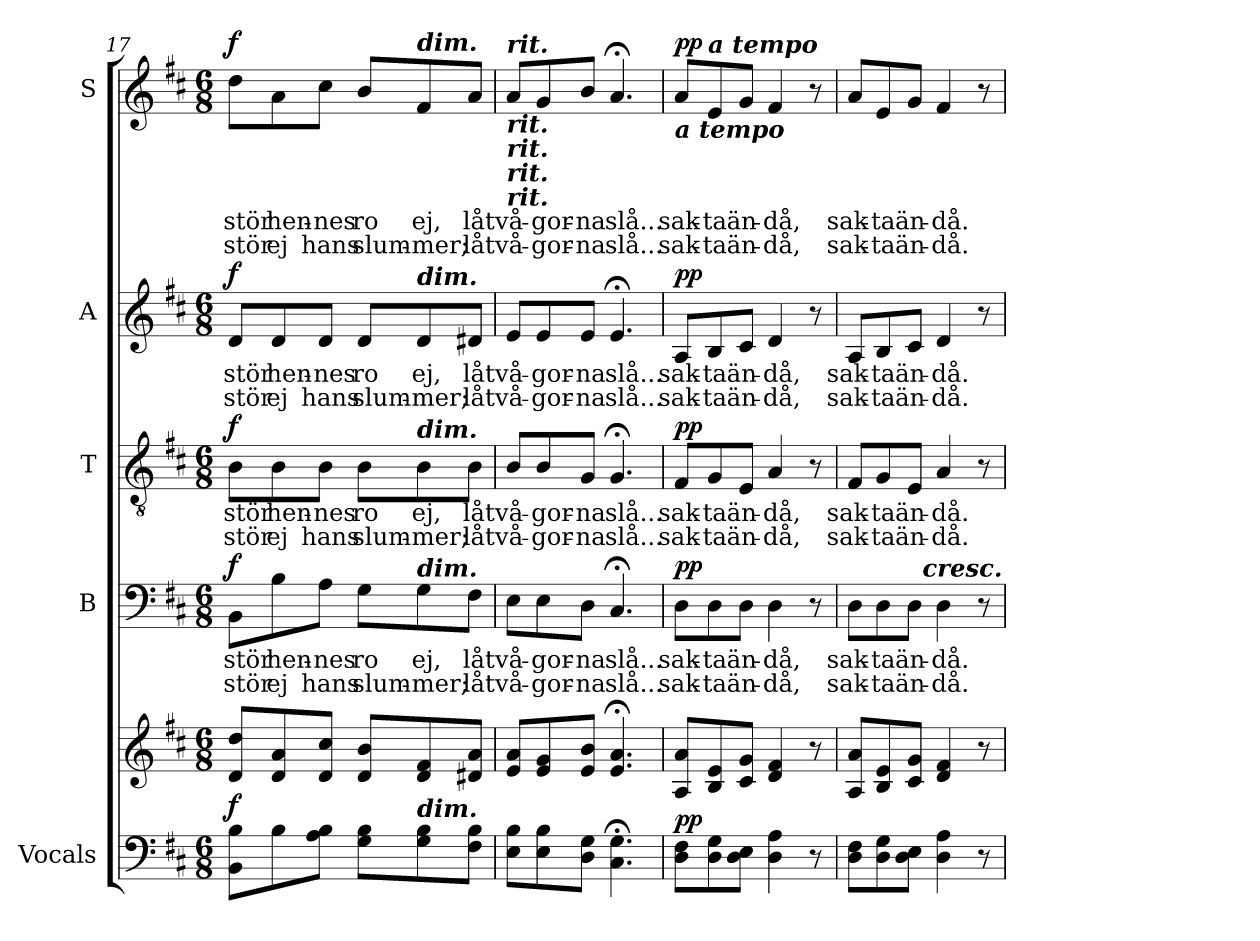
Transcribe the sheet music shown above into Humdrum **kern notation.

**kern	**kern	**dynam	**kern	**text	**text	**dynam	**kern	**text	**text	**dynam	**kern	**text	**text	**dynam	**kern	**text	**text	**dynam
*part5	*part5	*part5	*part4	*part4	*part4	*part4	*part3	*part3	*part3	*part3	*part2	*part2	*part2	*part2	*part1	*part1	*part1	*part1
*staff6	*staff5	*staff5/6	*staff4	*staff4	*staff4	*staff4	*staff3	*staff3	*staff3	*staff3	*staff2	*staff2	*staff2	*staff2	*staff1	*staff1	*staff1	*staff1
*I"Vocals	*	*	*I"B	*	*	*	*I"T	*	*	*	*I"A	*	*	*	*I"S	*	*	*
!!LO:PB:g=z
*clefF4	*clefG2	*	*clefF4	*	*	*	*clefGv2	*	*	*	*clefG2	*	*	*	*clefG2	*	*	*
*k[f#c#]	*k[f#c#]	*	*k[f#c#]	*	*	*	*k[f#c#]	*	*	*	*k[f#c#]	*	*	*	*k[f#c#]	*	*	*
*D:	*D:	*	*D:	*	*	*	*D:	*	*	*	*D:	*	*	*	*D:	*	*	*
*M6/8	*M6/8	*	*M6/8	*	*	*	*M6/8	*	*	*	*M6/8	*	*	*	*M6/8	*	*	*
=17	=17	=17	=17	=17	=17	=17	=17	=17	=17	=17	=17	=17	=17	=17	=17	=17	=17	=17
!	!	!	!	!LO:LY:b	!LO:LY:b	!	!	!	!	!	!	!	!	!	!	!	!	!
!	!	!	!	!	!	!	!	!LO:LY:b	!LO:LY:b	!	!	!	!	!	!	!	!	!
!	!	!	!	!	!	!	!	!	!	!	!	!LO:LY:b	!LO:LY:b	!	!	!	!	!
!	!	!LO:DY:a=2	!	!	!	!LO:DY:a	!	!	!	!LO:DY:a	!	!	!	!LO:DY:a	!	!LO:LY:b	!LO:LY:b	!LO:DY:a
8BB\ 8B\L	8d/ 8dd/L	f	8BB\L	stör	stör	f	8B\L	stör	stör	f	8d/L	stör	stör	f	8dd\L	stör	stör	f
!	!	!	!	!LO:LY:b	!LO:LY:b	!	!	!	!	!	!	!	!	!	!	!	!	!
!	!	!	!	!	!	!	!	!LO:LY:b	!LO:LY:b	!	!	!	!	!	!	!	!	!
!	!	!	!	!	!	!	!	!	!	!	!	!LO:LY:b	!LO:LY:b	!	!	!	!	!
!	!	!	!	!	!	!	!	!	!	!	!	!	!	!	!	!LO:LY:b	!LO:LY:b	!
8B\	8d/ 8a/	.	8B\	hen-	ej	.	8B\	hen-	ej	.	8d/	hen-	ej	.	8a\	hen-	ej	.
!	!	!	!	!LO:LY:b	!LO:LY:b	!	!	!	!	!	!	!	!	!	!	!	!	!
!	!	!	!	!	!	!	!	!LO:LY:b	!LO:LY:b	!	!	!	!	!	!	!	!	!
!	!	!	!	!	!	!	!	!	!	!	!	!LO:LY:b	!LO:LY:b	!	!	!	!	!
!	!	!	!	!	!	!	!	!	!	!	!	!	!	!	!	!LO:LY:b	!LO:LY:b	!
8A\ 8B\J	8d/ 8cc#/J	.	8A\J	-nes	hans	.	8B\J	-nes	hans	.	8d/J	-nes	hans	.	8cc#\J	-nes	hans	.
!	!	!	!	!LO:LY:b	!LO:LY:b	!	!	!	!	!	!	!	!	!	!	!	!	!
!	!	!	!	!	!	!	!	!LO:LY:b	!LO:LY:b	!	!	!	!	!	!	!	!	!
!	!	!	!	!	!	!	!	!	!	!	!	!LO:LY:b	!LO:LY:b	!	!	!	!	!
!	!	!	!	!	!	!	!	!	!	!	!	!	!	!	!	!LO:LY:b	!LO:LY:b	!
8G\ 8B\L	8d/ 8b/L	.	8G\L	ro	slum-	.	8B\L	ro	slum-	.	8d/L	ro	slum-	.	8b/L	ro	slum-	.
!	!	!	!	!LO:LY:b	!LO:LY:b	!	!	!	!	!	!	!	!	!	!	!	!	!
!	!	!	!	!	!	!	!	!LO:LY:b	!LO:LY:b	!	!	!	!	!	!	!	!	!
!	!	!	!	!	!	!	!	!	!	!	!	!LO:LY:b	!LO:LY:b	!	!	!	!	!
!	!	!	!	!	!	!	!	!	!	!	!	!	!	!	!LO:TX:a:Bi:t=dim.	!	!	!
!	!	!	!	!	!	!	!	!	!	!	!LO:TX:a:Bi:t=dim.	!	!	!	!	!	!	!
!	!	!	!	!	!	!	!LO:TX:a:Bi:t=dim.	!	!	!	!	!	!	!	!	!	!	!
!	!	!	!LO:TX:a:Bi:t=dim.	!	!	!	!	!	!	!	!	!	!	!	!	!	!	!
!LO:TX:a:Bi:t=dim.	!	!	!	!	!	!	!	!	!	!	!	!	!	!	!	!	!	!
!	!	!	!	!	!	!	!	!	!	!	!	!	!	!	!	!LO:LY:b	!LO:LY:b	!
8G\ 8B\	8d/ 8f#/	.	8G\	ej,	-mer;	.	8B\	ej,	-mer;	.	8d/	ej,	-mer;	.	8f#/	ej,	-mer;	.
!	!	!	!	!LO:LY:b	!LO:LY:b	!	!	!	!	!	!	!	!	!	!	!	!	!
!	!	!	!	!	!	!	!	!LO:LY:b	!LO:LY:b	!	!	!	!	!	!	!	!	!
!	!	!	!	!	!	!	!	!	!	!	!	!LO:LY:b	!LO:LY:b	!	!	!	!	!
!	!	!	!	!	!	!	!	!	!	!	!	!	!	!	!	!LO:LY:b	!LO:LY:b	!
8F#\ 8B\J	8d#X/ 8a/J	.	8F#\J	låt	låt	.	8B\J	låt	låt	.	8d#X/J	låt	låt	.	8a/J	låt	låt	.
=18	=18	=18	=18	=18	=18	=18	=18	=18	=18	=18	=18	=18	=18	=18	=18	=18	=18	=18
!	!	!	!	!LO:LY:b	!LO:LY:b	!	!	!	!	!	!	!	!	!	!	!	!	!
!	!	!	!	!	!	!	!	!LO:LY:b	!LO:LY:b	!	!	!	!	!	!	!	!	!
!	!	!	!	!	!	!	!	!	!	!	!	!LO:LY:b	!LO:LY:b	!	!	!	!	!
!	!	!	!	!	!	!	!	!	!	!	!	!	!	!	!LO:TX:a:Bi:t=rit.	!	!	!
!	!	!	!	!	!	!	!	!	!	!	!	!	!	!	!LO:TX:b:Bi:t=rit.	!	!	!
!	!	!	!	!	!	!	!	!	!	!	!	!	!	!	!LO:TX:b:Bi:t=rit.	!	!	!
!	!	!	!	!	!	!	!	!	!	!	!	!	!	!	!LO:TX:b:Bi:t=rit.	!	!	!
!	!	!	!	!	!	!	!	!	!	!	!	!	!	!	!LO:TX:b:Bi:t=rit.	!	!	!
!	!	!	!	!	!	!	!	!	!	!	!	!	!	!	!	!LO:LY:b	!LO:LY:b	!
8E\ 8B\L	8e/ 8a/L	.	8E\L	vå-	vå-	.	8B/L	vå-	vå-	.	8e/L	vå-	vå-	.	8a/L	vå-	vå-	.
!	!	!	!	!LO:LY:b	!LO:LY:b	!	!	!	!	!	!	!	!	!	!	!	!	!
!	!	!	!	!	!	!	!	!LO:LY:b	!LO:LY:b	!	!	!	!	!	!	!	!	!
!	!	!	!	!	!	!	!	!	!	!	!	!LO:LY:b	!LO:LY:b	!	!	!	!	!
!	!	!	!	!	!	!	!	!	!	!	!	!	!	!	!	!LO:LY:b	!LO:LY:b	!
8E\ 8B\	8e/ 8g/	.	8E\	-gor-	-gor-	.	8B/	-gor-	-gor-	.	8e/	-gor-	-gor-	.	8g/	-gor-	-gor-	.
!	!	!	!	!LO:LY:b	!LO:LY:b	!	!	!	!	!	!	!	!	!	!	!	!	!
!	!	!	!	!	!	!	!	!LO:LY:b	!LO:LY:b	!	!	!	!	!	!	!	!	!
!	!	!	!	!	!	!	!	!	!	!	!	!LO:LY:b	!LO:LY:b	!	!	!	!	!
!	!	!	!	!	!	!	!	!	!	!	!	!	!	!	!	!LO:LY:b	!LO:LY:b	!
8D\ 8G\J	8e/ 8b/J	.	8D\J	-na	-na	.	8G/J	-na	-na	.	8e/J	-na	-na	.	8b/J	-na	-na	.
!	!	!	!	!LO:LY:b	!LO:LY:b	!	!	!	!	!	!	!	!	!	!	!	!	!
!	!	!	!	!	!	!	!	!LO:LY:b	!LO:LY:b	!	!	!	!	!	!	!	!	!
!	!	!	!	!	!	!	!	!	!	!	!	!LO:LY:b	!LO:LY:b	!	!	!	!	!
!	!	!	!	!	!	!	!	!	!	!	!	!	!	!	!	!LO:LY:b	!LO:LY:b	!
4.C#\;< 4.G\;<	4.e/;< 4.a/;<	.	4.C#;</	slå...	slå...	.	4.G;</	slå...	slå...	.	4.e;</	slå...	slå...	.	4.a;</	slå...	slå...	.
=19	=19	=19	=19	=19	=19	=19	=19	=19	=19	=19	=19	=19	=19	=19	=19	=19	=19	=19
!	!	!	!	!LO:LY:b	!LO:LY:b	!	!	!	!	!	!	!	!	!	!	!	!	!
!	!	!	!	!	!	!	!	!LO:LY:b	!LO:LY:b	!	!	!	!	!	!	!	!	!
!	!	!	!	!	!	!	!	!	!	!	!	!LO:LY:b	!LO:LY:b	!	!	!	!	!
!	!	!	!	!	!	!	!	!	!	!	!	!	!	!	!LO:TX:b:Bi:t=a tempo	!	!	!
!	!	!LO:DY:a=2	!	!	!	!LO:DY:a	!	!	!	!LO:DY:a	!	!	!	!LO:DY:a	!	!LO:LY:b	!LO:LY:b	!LO:DY:a
8D\ 8F#\L	8A/ 8a/L	pp	8D\L	sak-	sak-	pp	8F#/L	sak-	sak-	pp	8A/L	sak-	sak-	pp	8a/L	sak-	sak-	pp
!	!	!	!	!LO:LY:b	!LO:LY:b	!	!	!	!	!	!	!	!	!	!	!	!	!
!	!	!	!	!	!	!	!	!LO:LY:b	!LO:LY:b	!	!	!	!	!	!	!	!	!
!	!	!	!	!	!	!	!	!	!	!	!	!LO:LY:b	!LO:LY:b	!	!	!	!	!
!	!	!	!	!	!	!	!	!	!	!	!	!	!	!	!LO:TX:a:Bi:t=a tempo	!	!	!
!	!	!	!	!	!	!	!	!	!	!	!	!	!	!	!	!LO:LY:b	!LO:LY:b	!
8D\ 8G\	8B/ 8e/	.	8D\	-ta	-ta	.	8G/	-ta	-ta	.	8B/	-ta	-ta	.	8e/	-ta	-ta	.
!	!	!	!	!LO:LY:b	!LO:LY:b	!	!	!	!	!	!	!	!	!	!	!	!	!
!	!	!	!	!	!	!	!	!LO:LY:b	!LO:LY:b	!	!	!	!	!	!	!	!	!
!	!	!	!	!	!	!	!	!	!	!	!	!LO:LY:b	!LO:LY:b	!	!	!	!	!
!	!	!	!	!	!	!	!	!	!	!	!	!	!	!	!	!LO:LY:b	!LO:LY:b	!
8D\ 8E\J	8c#/ 8g/J	.	8D\J	än-	än-	.	8E/J	än-	än-	.	8c#/J	än-	än-	.	8g/J	än-	än-	.
!	!	!	!	!LO:LY:b	!LO:LY:b	!	!	!	!	!	!	!	!	!	!	!	!	!
!	!	!	!	!	!	!	!	!LO:LY:b	!LO:LY:b	!	!	!	!	!	!	!	!	!
!	!	!	!	!	!	!	!	!	!	!	!	!LO:LY:b	!LO:LY:b	!	!	!	!	!
!	!	!	!	!	!	!	!	!	!	!	!	!	!	!	!	!LO:LY:b	!LO:LY:b	!
4D\ 4A\	4d/ 4f#/	.	4D\	-då,	-då,	.	4A/	-då,	-då,	.	4d/	-då,	-då,	.	4f#/	-då,	-då,	.
8r	8r	.	8r	.	.	.	8r	.	.	.	8r	.	.	.	8r	.	.	.
=20	=20	=20	=20	=20	=20	=20	=20	=20	=20	=20	=20	=20	=20	=20	=20	=20	=20	=20
!	!	!	!	!LO:LY:b	!LO:LY:b	!	!	!	!	!	!	!	!	!	!	!	!	!
!	!	!	!	!	!	!	!	!LO:LY:b	!LO:LY:b	!	!	!	!	!	!	!	!	!
!	!	!	!	!	!	!	!	!	!	!	!	!LO:LY:b	!LO:LY:b	!	!	!	!	!
!	!	!	!	!	!	!	!	!	!	!	!	!	!	!	!	!LO:LY:b	!LO:LY:b	!
8D\ 8F#\L	8A/ 8a/L	.	8D\L	sak-	sak-	.	8F#/L	sak-	sak-	.	8A/L	sak-	sak-	.	8a/L	sak-	sak-	.
!	!	!	!	!LO:LY:b	!LO:LY:b	!	!	!	!	!	!	!	!	!	!	!	!	!
!	!	!	!	!	!	!	!	!LO:LY:b	!LO:LY:b	!	!	!	!	!	!	!	!	!
!	!	!	!	!	!	!	!	!	!	!	!	!LO:LY:b	!LO:LY:b	!	!	!	!	!
!	!	!	!	!	!	!	!	!	!	!	!	!	!	!	!	!LO:LY:b	!LO:LY:b	!
8D\ 8G\	8B/ 8e/	.	8D\	-ta	-ta	.	8G/	-ta	-ta	.	8B/	-ta	-ta	.	8e/	-ta	-ta	.
!	!	!	!	!LO:LY:b	!LO:LY:b	!	!	!	!	!	!	!	!	!	!	!	!	!
!	!	!	!	!	!	!	!	!LO:LY:b	!LO:LY:b	!	!	!	!	!	!	!	!	!
!	!	!	!	!	!	!	!	!	!	!	!	!LO:LY:b	!LO:LY:b	!	!	!	!	!
!	!	!	!	!	!	!	!	!	!	!	!	!	!	!	!	!LO:LY:b	!LO:LY:b	!
8D\ 8E\J	8c#/ 8g/J	.	8D\J	än-	än-	.	8E/J	än-	än-	.	8c#/J	än-	än-	.	8g/J	än-	än-	.
!	!	!	!	!LO:LY:b	!LO:LY:b	!	!	!	!	!	!	!	!	!	!	!	!	!
!	!	!	!	!	!	!	!	!LO:LY:b	!LO:LY:b	!	!	!	!	!	!	!	!	!
!	!	!	!	!	!	!	!	!	!	!	!	!LO:LY:b	!LO:LY:b	!	!	!	!	!
!	!	!	!	!	!	!	!	!	!	!	!	!	!	!	!	!LO:LY:b	!LO:LY:b	!
4D\ 4A\	4d/ 4f#/	.	4D\	-då.	-då.	.	4A/	-då.	-då.	.	4d/	-då.	-då.	.	4f#/	-då.	-då.	.
8r	8r	.	8r	.	.	.	8r	.	.	.	8r	.	.	.	8r	.	.	.
!	!	!	!LO:TX:a:Bi:t=cresc.	!	!	!	!	!	!	!	!	!	!	!	!	!	!	!
=	=	=	=	=	=	=	=	=	=	=	=	=	=	=	=	=	=	=
*-	*-	*-	*-	*-	*-	*-	*-	*-	*-	*-	*-	*-	*-	*-	*-	*-	*-	*-
